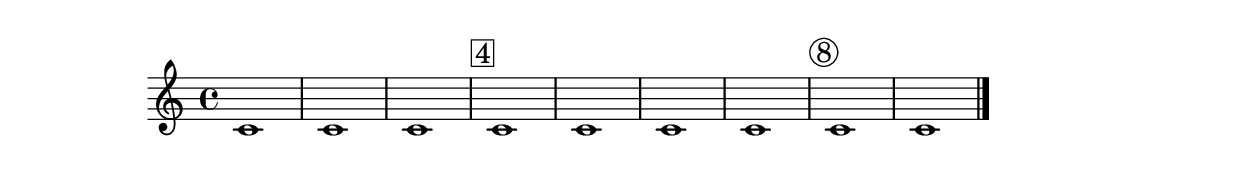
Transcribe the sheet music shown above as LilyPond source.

%% Do not edit this file; it is automatically
%% generated from LSR http://lsr.dsi.unimi.it
%% This file is in the public domain.
\version "2.13.20"

\header {
  lsrtags = "rhythms, tweaks-and-overrides"

%% Translation of GIT committish: 0b55335aeca1de539bf1125b717e0c21bb6fa31b
  texidoces = "

Los números de compás también se pueden imprimir dentro de rectángulos o de circunferencias.

"
  doctitlees = "Imprimir números de compás dentro de rectángulos o circunferencias"


%% Translation of GIT committish: 0a868be38a775ecb1ef935b079000cebbc64de40
  texidocde = "
Taktnummern können auch in Boxen oder Kreisen gesetzt werden.

"
  doctitlede = "Setzen von Taktnummern in Kästen oder Kreisen"


%% Translation of GIT committish: 374d57cf9b68ddf32a95409ce08ba75816900f6b
  texidocfr = "
Les numéros de mesures peuvent être encadrés ou entourés d'un cercle.

"
  doctitlefr = "Inscrire le numéro de mesure dans un cadre ou un cercle"

  texidoc = "
Bar numbers can also be printed inside boxes or circles.

"
  doctitle = "Printing bar numbers inside boxes or circles"
} % begin verbatim

\relative c' {
  % Prevent bar numbers at the end of a line and permit them elsewhere
  \override Score.BarNumber #'break-visibility = #end-of-line-invisible
  \set Score.barNumberVisibility = #(every-nth-bar-number-visible 4)

  % Increase the size of the bar number by 2
  \override Score.BarNumber #'font-size = #2

  % Draw a box round the following bar number(s)
  \override Score.BarNumber #'stencil
    = #(make-stencil-boxer 0.1 0.25 ly:text-interface::print)
  \repeat unfold 5 { c1 }

  % Draw a circle round the following bar number(s)
  \override Score.BarNumber #'stencil
    = #(make-stencil-circler 0.1 0.25 ly:text-interface::print)
  \repeat unfold 4 { c1 } \bar "|."
}

